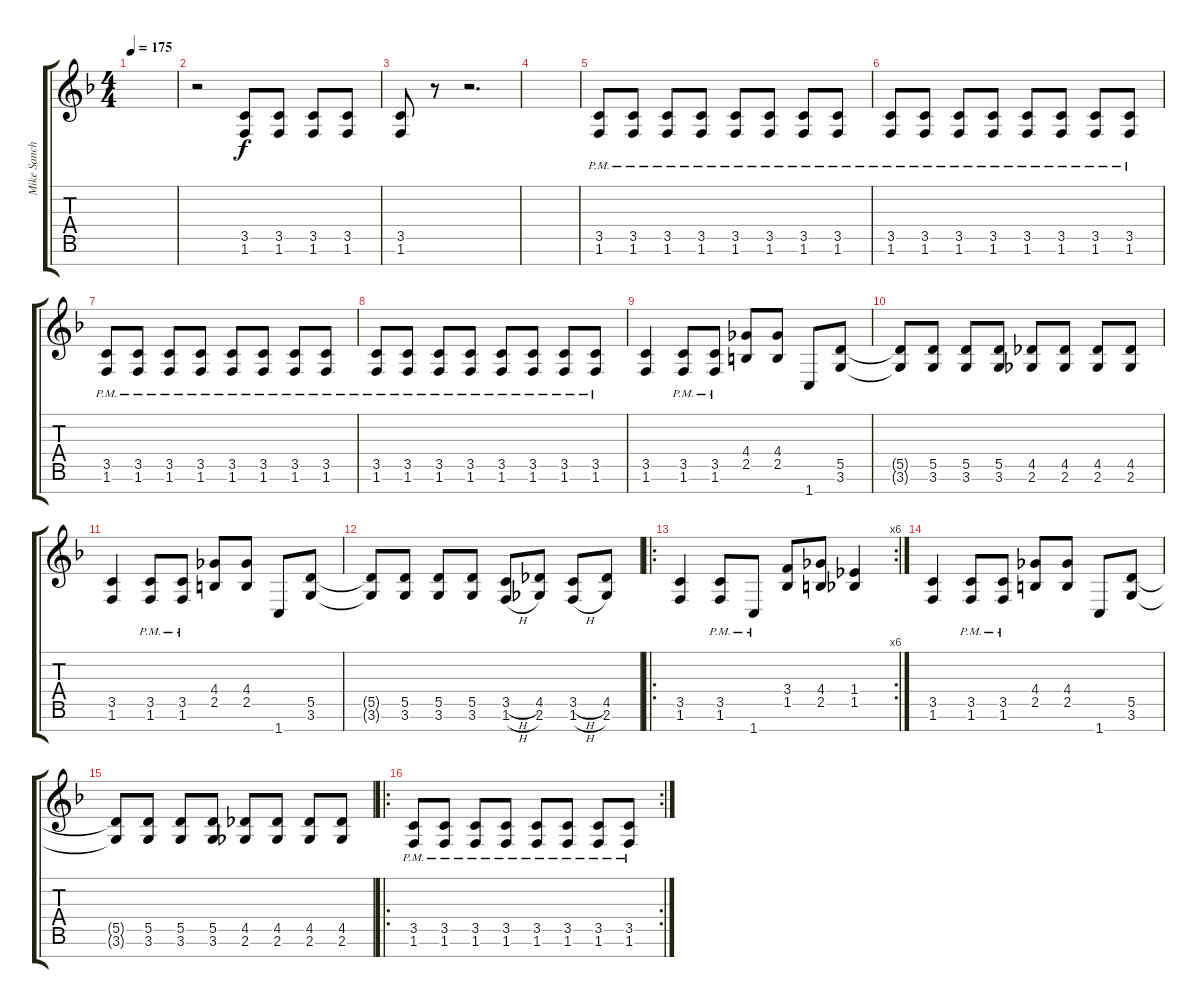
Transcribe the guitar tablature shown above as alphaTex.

\track ("Mike Sanchez (if he played 7)" "Mike Sanch") {instrument distortionguitar}
\staff {score tabs}
\tuning (E4 B3 G3 D3 A2 E2 B1) {hide}
\ts (4 4)
\tempo 175
\clef g2
\ks f
|
r.2 (3.5 1.6).8 (3.5 1.6).8 (3.5 1.6).8 (3.5 1.6).8 |
(3.5 1.6).8 r.8 r.2{d} |
|
(3.5{pm} 1.6{pm}).8 (3.5{pm} 1.6{pm}).8 (3.5{pm} 1.6{pm}).8 (3.5{pm} 1.6{pm}).8 (3.5{pm} 1.6{pm}).8 (3.5{pm} 1.6{pm}).8 (3.5{pm} 1.6{pm}).8 (3.5{pm} 1.6{pm}).8 |
(3.5{pm} 1.6{pm}).8 (3.5{pm} 1.6{pm}).8 (3.5{pm} 1.6{pm}).8 (3.5{pm} 1.6{pm}).8 (3.5{pm} 1.6{pm}).8 (3.5{pm} 1.6{pm}).8 (3.5{pm} 1.6{pm}).8 (3.5{pm} 1.6{pm}).8 |
(3.5{pm} 1.6{pm}).8 (3.5{pm} 1.6{pm}).8 (3.5{pm} 1.6{pm}).8 (3.5{pm} 1.6{pm}).8 (3.5{pm} 1.6{pm}).8 (3.5{pm} 1.6{pm}).8 (3.5{pm} 1.6{pm}).8 (3.5{pm} 1.6{pm}).8 |
(3.5{pm} 1.6{pm}).8 (3.5{pm} 1.6{pm}).8 (3.5{pm} 1.6{pm}).8 (3.5{pm} 1.6{pm}).8 (3.5{pm} 1.6{pm}).8 (3.5{pm} 1.6{pm}).8 (3.5{pm} 1.6{pm}).8 (3.5{pm} 1.6{pm}).8 |
(3.5 1.6).4 (3.5{pm} 1.6{pm}).8 (3.5{pm} 1.6{pm}).8 (4.4 2.5).8 (4.4 2.5).8 1.7.8 (5.5 3.6).8 |
(5.5{t} 3.6{t}).8 (5.5 3.6).8 (5.5 3.6).8 (5.5 3.6).8 (4.5 2.6).8 (4.5 2.6).8 (4.5 2.6).8 (4.5 2.6).8 |
(3.5 1.6).4 (3.5{pm} 1.6{pm}).8 (3.5{pm} 1.6{pm}).8 (4.4 2.5).8 (4.4 2.5).8 1.7.8 (5.5 3.6).8 |
(5.5{t} 3.6{t}).8 (5.5 3.6).8 (5.5 3.6).8 (5.5 3.6).8 (3.5{h} 1.6{h}).8 (4.5 2.6).8 (3.5{h} 1.6{h}).8 (4.5 2.6).8 |
\ro
\rc 6
(3.5 1.6).4 (3.5{pm} 1.6{pm}).8 1.7{pm}.8 (3.4 1.5).8 (4.4 2.5).8 (1.4 1.5).4 |
(3.5 1.6).4 (3.5{pm} 1.6{pm}).8 (3.5{pm} 1.6{pm}).8 (4.4 2.5).8 (4.4 2.5).8 1.7.8 (5.5 3.6).8 |
(5.5{t} 3.6{t}).8 (5.5 3.6).8 (5.5 3.6).8 (5.5 3.6).8 (4.5 2.6).8 (4.5 2.6).8 (4.5 2.6).8 (4.5 2.6).8 |
\ro
\rc 2
(3.5{pm} 1.6{pm}).8 (3.5{pm} 1.6{pm}).8 (3.5{pm} 1.6{pm}).8 (3.5{pm} 1.6{pm}).8 (3.5{pm} 1.6{pm}).8 (3.5{pm} 1.6{pm}).8 (3.5{pm} 1.6{pm}).8 (3.5{pm} 1.6{pm}).8
